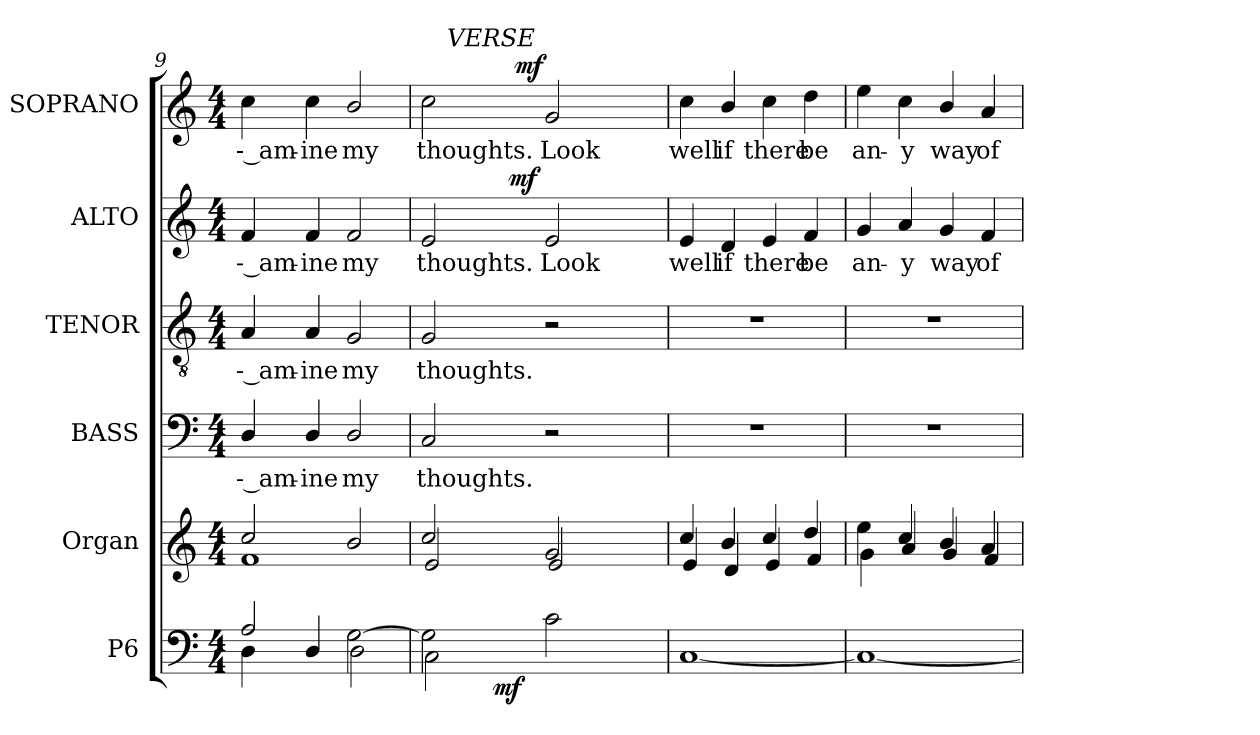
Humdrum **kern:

**kern	**dynam	**kern	**kern	**text	**kern	**text	**kern	**text	**dynam	**kern	**text	**dynam
*part6	*part6	*part5	*part4	*part4	*part3	*part3	*part2	*part2	*part2	*part1	*part1	*part1
*staff6	*staff6	*staff5	*staff4	*staff4	*staff3	*staff3	*staff2	*staff2	*staff2	*staff1	*staff1	*staff1
*I"P6	*	*I"Organ	*I"BASS	*	*I"TENOR	*	*I"ALTO	*	*	*I"SOPRANO	*	*
*	*	*I'A.	*I'B.	*	*I'T.	*	*I'A.	*	*	*I'S.	*	*
!!LO:PB:g=z
*clefF4	*	*clefG2	*clefF4	*	*clefGv2	*	*clefG2	*	*	*clefG2	*	*
*	*	*	*	*	*ITrd7c12	*	*	*	*	*	*	*
*k[]	*	*k[]	*k[]	*	*k[]	*	*k[]	*	*	*k[]	*	*
*C:	*	*C:	*C:	*	*C:	*	*C:	*	*	*C:	*	*
*M4/4	*	*M4/4	*M4/4	*	*M4/4	*	*M4/4	*	*	*M4/4	*	*
=9	=9	=9	=9	=9	=9	=9	=9	=9	=9	=9	=9	=9
*^	*	*^	*	*	*	*	*	*	*	*	*	*
!	!	!	!	!	!	!LO:LY:b:color=#000000	!	!	!	!	!	!	!	!
!	!	!	!	!	!	!	!	!LO:LY:b:color=#000000	!	!	!	!	!	!
!	!	!	!	!	!	!	!	!	!	!LO:LY:b:color=#000000	!	!	!	!
!	!	!	!	!	!	!	!	!	!	!	!	!	!LO:LY:b:color=#000000	!
2Ai/	4Di\	.	2cci/	1fi	4Di/	-- am-	4AAi/	-- am-	4fi/	-- am-	.	4cci\	-- am-	.
!	!	!	!	!	!	!LO:LY:b:color=#000000	!	!	!	!	!	!	!	!
!	!	!	!	!	!	!	!	!LO:LY:b:color=#000000	!	!	!	!	!	!
!	!	!	!	!	!	!	!	!	!	!LO:LY:b:color=#000000	!	!	!	!
!	!	!	!	!	!	!	!	!	!	!	!	!	!LO:LY:b:color=#000000	!
.	4Di/	.	.	.	4Di/	-ine	4AAi/	-ine	4fi/	-ine	.	4cci\	-ine	.
!	!	!	!	!	!	!LO:LY:b:color=#000000	!	!	!	!	!	!	!	!
!	!	!	!	!	!	!	!	!LO:LY:b:color=#000000	!	!	!	!	!	!
!	!	!	!	!	!	!	!	!	!	!LO:LY:b:color=#000000	!	!	!	!
!	!	!	!	!	!	!	!	!	!	!	!	!	!LO:LY:b:color=#000000	!
[2Gi\	2Di\	.	2bi/	.	2Di/	my	2GGi/	my	2fi/	my	.	2bi/	my	.
=10	=10	=10	=10	=10	=10	=10	=10	=10	=10	=10	=10	=10	=10	=10
!	!	!	!	!	!	!LO:LY:b:color=#000000	!	!	!	!	!	!	!	!
!	!	!	!	!	!	!	!	!LO:LY:b:color=#000000	!	!	!	!	!	!
!	!	!	!	!	!	!	!	!	!	!LO:LY:b:color=#000000	!	!	!	!
!	!	!	!	!	!	!	!	!	!	!	!	!	!LO:LY:b:color=#000000	!
*	*^	*	*	*	*	*	*	*	*^	*	*	*^	*	*
*	*	*	*	*	*	*	*	*	*	*	*	*	*	*	*^	*	*
2Gi\]	2Ci\	4ryy	.	2cci/	2ei/	2Ci/	thoughts.	2GGi/	thoughts.	2ei/	4ryy	thoughts.	.	2cci\	4ryy	16..ryy	thoughts.	.
!	!	!	!	!	!	!	!	!	!	!	!	!	!	!	!	!LO:TX:a:i:t=VERSE	!	!
.	.	.	.	.	.	.	.	.	.	.	.	.	.	.	.	2ryy	.	.
.	.	16ryy	.	.	.	.	.	.	.	.	16ryy	.	.	.	16..ryy	.	.	.
.	.	2ryy	mf	.	.	.	.	.	.	.	32ryy	.	.	.	.	.	.	.
.	.	.	.	.	.	.	.	.	.	.	256ryy	.	.	.	.	.	.	.
.	.	.	.	.	.	.	.	.	.	.	1024ryy	.	.	.	.	.	.	.
.	.	.	.	.	.	.	.	.	.	.	2ryy	.	mf	.	.	.	.	.
.	.	.	.	.	.	.	.	.	.	.	.	.	.	.	2ryy	.	.	mf
!	!	!	!	!	!	!	!	!	!	!	!	!LO:LY:b:color=#000000	!	!	!	!	!	!
!	!	!	!	!	!	!	!	!	!	!	!	!	!	!	!	!	!LO:LY:b:color=#000000	!
2ci\	2ryy	.	.	2gi/	2ei/	2r	.	2r	.	2ei/	.	Look	.	2gi/	.	.	Look	.
.	.	.	.	.	.	.	.	.	.	.	.	.	.	.	.	4ryy	.	.
.	.	8.ryy	.	.	.	.	.	.	.	.	.	.	.	.	.	.	.	.
.	.	.	.	.	.	.	.	.	.	.	8ryy	.	.	.	.	.	.	.
.	.	.	.	.	.	.	.	.	.	.	.	.	.	.	8ryy	8ryy	.	.
.	.	.	.	.	.	.	.	.	.	.	64ryy	.	.	.	.	.	.	.
.	.	.	.	.	.	.	.	.	.	.	.	.	.	.	64ryy	64ryy	.	.
.	.	.	.	.	.	.	.	.	.	.	128ryy	.	.	.	.	.	.	.
.	.	.	.	.	.	.	.	.	.	.	512.ryy	.	.	.	.	.	.	.
*	*	*	*	*	*	*	*	*	*	*v	*v	*	*	*	*	*	*	*
*v	*v	*v	*	*	*	*	*	*	*	*	*	*	*v	*v	*v	*	*
=11	=11	=11	=11	=11	=11	=11	=11	=11	=11	=11	=11	=11	=11
*^	*	*	*	*	*	*	*	*^	*	*	*^	*	*
*	*^	*	*	*	*	*	*	*	*	*	*	*	*	*^	*	*
!	!	!	!	!	!	!	!	!	!	!	!	!LO:LY:b:color=#000000	!	!	!	!	!	!
*	*	*	*	*	*	*	*	*	*	*v	*v	*	*	*	*	*	*	*
*v	*v	*v	*	*	*	*	*	*	*	*	*	*	*v	*v	*v	*	*
*^	*	*	*	*	*	*	*	*^	*	*	*^	*	*
*	*^	*	*	*	*	*	*	*	*	*	*	*	*	*^	*	*
!	!	!	!	!	!	!	!	!	!	!	!	!	!	!	!	!	!LO:LY:b:color=#000000	!
*	*	*	*	*	*	*	*	*	*	*v	*v	*	*	*	*	*	*	*
*v	*v	*v	*	*	*	*	*	*	*	*	*	*	*v	*v	*v	*	*
[1Ci	.	4cci/	4ei/	1r	.	1r	.	4ei/	well	.	4cci\	well	.
!	!	!	!	!	!	!	!	!	!LO:LY:b:color=#000000	!	!	!	!
!	!	!	!	!	!	!	!	!	!	!	!	!LO:LY:b:color=#000000	!
.	.	4bi/	4di/	.	.	.	.	4di/	if	.	4bi/	if	.
!	!	!	!	!	!	!	!	!	!LO:LY:b:color=#000000	!	!	!	!
!	!	!	!	!	!	!	!	!	!	!	!	!LO:LY:b:color=#000000	!
.	.	4cci/	4ei/	.	.	.	.	4ei/	there	.	4cci\	there	.
!	!	!	!	!	!	!	!	!	!LO:LY:b:color=#000000	!	!	!	!
!	!	!	!	!	!	!	!	!	!	!	!	!LO:LY:b:color=#000000	!
.	.	4ddi/	4fi/	.	.	.	.	4fi/	be	.	4ddi\	be	.
!!LO:LB:g=z
=12	=12	=12	=12	=12	=12	=12	=12	=12	=12	=12	=12	=12	=12
!	!	!	!	!	!	!	!	!	!LO:LY:b:color=#000000	!	!	!	!
!	!	!	!	!	!	!	!	!	!	!	!	!LO:LY:b:color=#000000	!
1Ci_	.	4eei\	4gi\	1r	.	1r	.	4gi/	an-	.	4eei\	an-	.
!	!	!	!	!	!	!	!	!	!LO:LY:b:color=#000000	!	!	!	!
!	!	!	!	!	!	!	!	!	!	!	!	!LO:LY:b:color=#000000	!
.	.	4cci/	4ai/	.	.	.	.	4ai/	-y	.	4cci\	-y	.
!	!	!	!	!	!	!	!	!	!LO:LY:b:color=#000000	!	!	!	!
!	!	!	!	!	!	!	!	!	!	!	!	!LO:LY:b:color=#000000	!
.	.	4bi/	4gi/	.	.	.	.	4gi/	way	.	4bi/	way	.
!	!	!	!	!	!	!	!	!	!LO:LY:b:color=#000000	!	!	!	!
!	!	!	!	!	!	!	!	!	!	!	!	!LO:LY:b:color=#000000	!
.	.	4ai/	4fi/	.	.	.	.	4fi/	of	.	4ai/	of	.
*	*	*v	*v	*	*	*	*	*	*	*	*	*	*
=	=	=	=	=	=	=	=	=	=	=	=	=
*-	*-	*-	*-	*-	*-	*-	*-	*-	*-	*-	*-	*-
